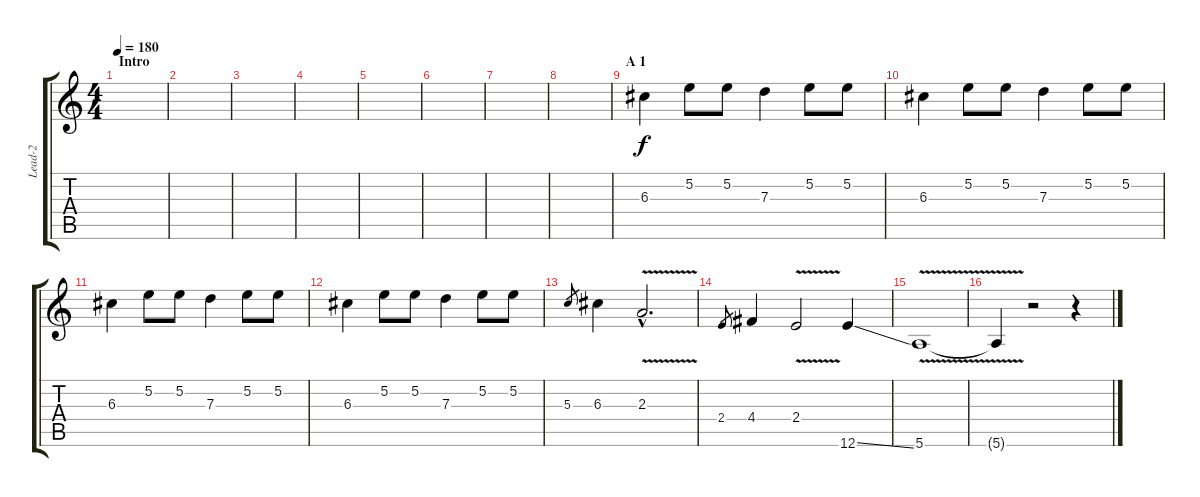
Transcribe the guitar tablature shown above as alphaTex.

\track ("Lead-2" "Lead-2") {instrument acousticguitarnylon}
\staff {score tabs}
\tuning (E4 B3 G3 D3 A2 E2) {hide}
\ts (4 4)
\section ("" "Intro")
\tempo 180
\clef g2
\ks c
|
|
|
|
|
|
|
|
\section ("" "A 1")
6.3.4{volume 13 instrument acousticguitarsteel} 5.2.8 5.2.8 7.3.4 5.2.8 5.2.8 |
6.3.4 5.2.8 5.2.8 7.3.4 5.2.8 5.2.8 |
6.3.4 5.2.8 5.2.8 7.3.4 5.2.8 5.2.8 |
6.3.4 5.2.8 5.2.8 7.3.4 5.2.8 5.2.8 |
5.3.8{gr} 6.3.4 2.3{v hac}.2{d} |
2.4.8{gr} 4.4.4 2.4{v}.2 12.6{ss}.4 |
5.6{v}.1 |
5.6{t}.4 r.2 r.4
